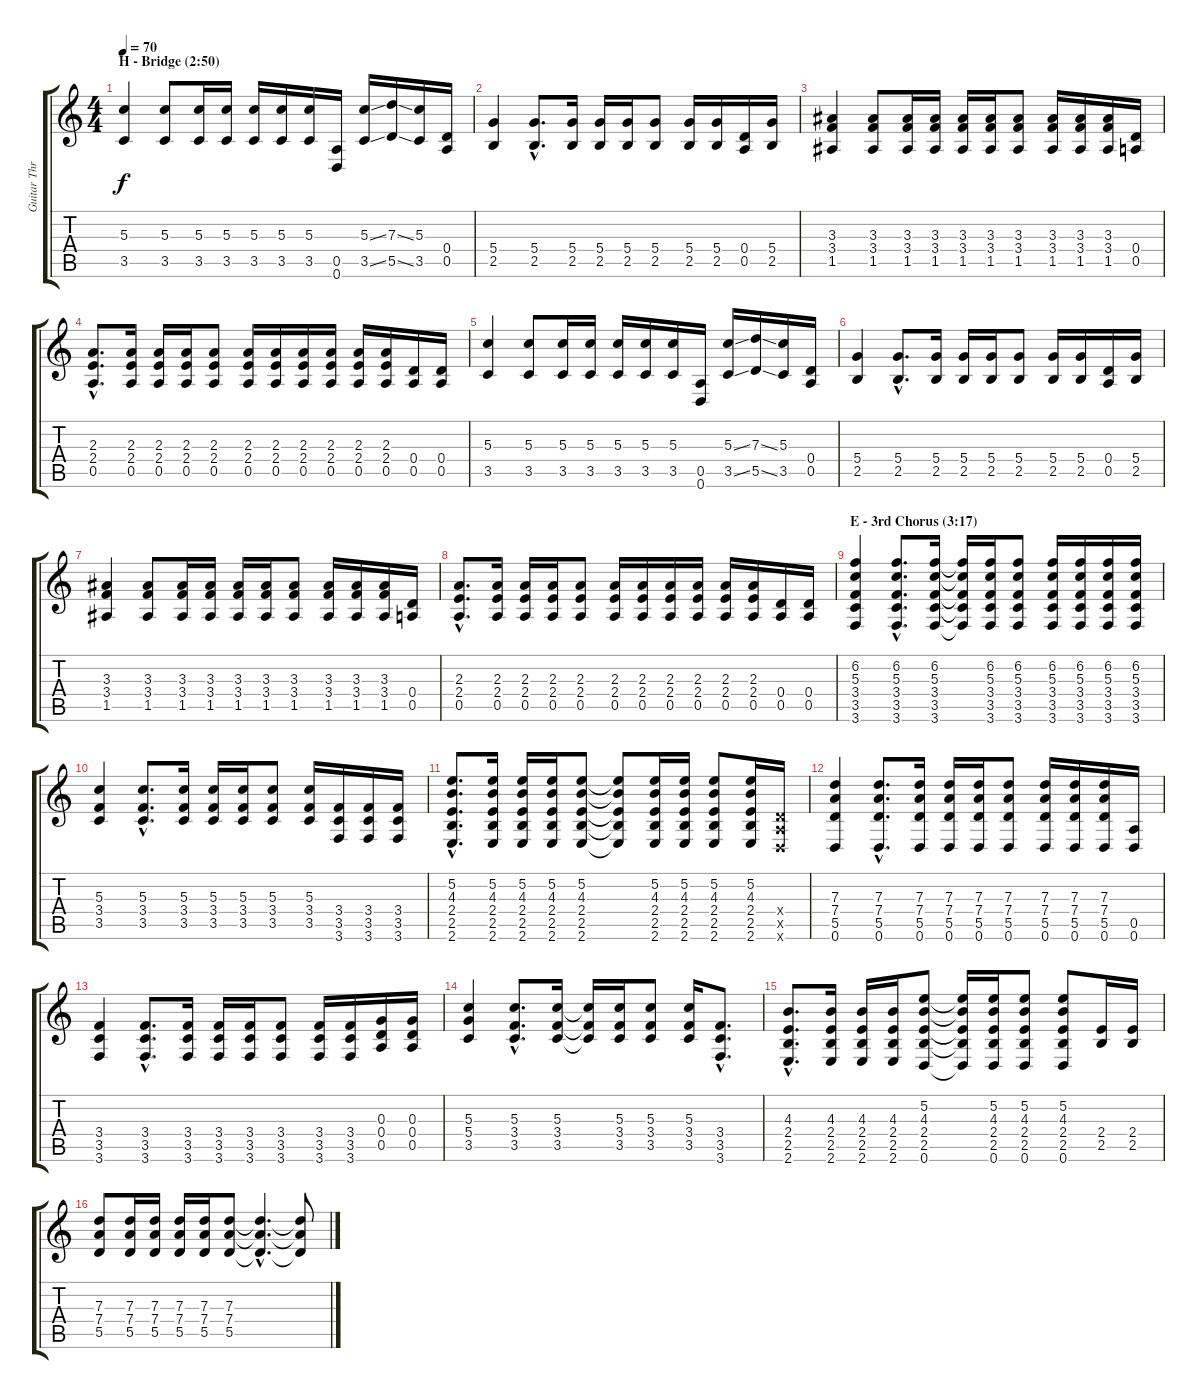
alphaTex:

\track ("Guitar Three" "Guitar Thr") {instrument electricguitarclean}
\staff {score tabs}
\tuning (E4 B3 G3 D3 A2 D2) {hide}
\ts (4 4)
\section ("" "H - Bridge (2:50)")
\tempo 70
\clef g2
\ks c
(5.3 3.5).4{dy f} (5.3 3.5).8 (5.3 3.5).16 (5.3 3.5).16 (5.3 3.5).16 (5.3 3.5).16 (5.3 3.5).16 (0.5 0.6).16 (5.3{ss} 3.5{ss}).16 (7.3{ss} 5.5{ss}).16 (5.3 3.5).16 (0.4 0.5).16 |
(5.4 2.5).4 (5.4{hac} 2.5{hac}).8{d} (5.4 2.5).16 (5.4 2.5).16 (5.4 2.5).16 (5.4 2.5).8 (5.4 2.5).16 (5.4 2.5).16 (0.4 0.5).16 (5.4 2.5).16 |
(3.3 3.4 1.5).4 (3.3 3.4 1.5).8 (3.3 3.4 1.5).16 (3.3 3.4 1.5).16 (3.3 3.4 1.5).16 (3.3 3.4 1.5).16 (3.3 3.4 1.5).8 (3.3 3.4 1.5).16 (3.3 3.4 1.5).16 (3.3 3.4 1.5).16 (0.4 0.5).16 |
(2.3{hac} 2.4{hac} 0.5{hac}).8{d} (2.3 2.4 0.5).16 (2.3 2.4 0.5).16 (2.3 2.4 0.5).16 (2.3 2.4 0.5).8 (2.3 2.4 0.5).16 (2.3 2.4 0.5).16 (2.3 2.4 0.5).16 (2.3 2.4 0.5).16 (2.3 2.4 0.5).16 (2.3 2.4 0.5).16 (0.4 0.5).16 (0.4 0.5).16 |
(5.3 3.5).4 (5.3 3.5).8 (5.3 3.5).16 (5.3 3.5).16 (5.3 3.5).16 (5.3 3.5).16 (5.3 3.5).16 (0.5 0.6).16 (5.3{ss} 3.5{ss}).16 (7.3{ss} 5.5{ss}).16 (5.3 3.5).16 (0.4 0.5).16 |
(5.4 2.5).4 (5.4{hac} 2.5{hac}).8{d} (5.4 2.5).16 (5.4 2.5).16 (5.4 2.5).16 (5.4 2.5).8 (5.4 2.5).16 (5.4 2.5).16 (0.4 0.5).16 (5.4 2.5).16 |
(3.3 3.4 1.5).4 (3.3 3.4 1.5).8 (3.3 3.4 1.5).16 (3.3 3.4 1.5).16 (3.3 3.4 1.5).16 (3.3 3.4 1.5).16 (3.3 3.4 1.5).8 (3.3 3.4 1.5).16 (3.3 3.4 1.5).16 (3.3 3.4 1.5).16 (0.4 0.5).16 |
(2.3{hac} 2.4{hac} 0.5{hac}).8{d} (2.3 2.4 0.5).16 (2.3 2.4 0.5).16 (2.3 2.4 0.5).16 (2.3 2.4 0.5).8 (2.3 2.4 0.5).16 (2.3 2.4 0.5).16 (2.3 2.4 0.5).16 (2.3 2.4 0.5).16 (2.3 2.4 0.5).16 (2.3 2.4 0.5).16 (0.4 0.5).16 (0.4 0.5).16 |
\section ("" "E - 3rd Chorus (3:17)")
(6.2 5.3 3.4 3.5 3.6).4 (6.2{hac} 5.3{hac} 3.4{hac} 3.5{hac} 3.6{hac}).8{d} (6.2 5.3 3.4 3.5 3.6).16 (6.2{t} 5.3{t} 3.4{t} 3.5{t} 3.6{t}).16 (6.2 5.3 3.4 3.5 3.6).16 (6.2 5.3 3.4 3.5 3.6).8 (6.2 5.3 3.4 3.5 3.6).16 (6.2 5.3 3.4 3.5 3.6).16 (6.2 5.3 3.4 3.5 3.6).16 (6.2 5.3 3.4 3.5 3.6).16 |
(5.3 3.4 3.5).4 (5.3{hac} 3.4{hac} 3.5{hac}).8{d} (5.3 3.4 3.5).16 (5.3 3.4 3.5).16 (5.3 3.4 3.5).16 (5.3 3.4 3.5).8 (5.3 3.4 3.5).16 (3.4 3.5 3.6).16 (3.4 3.5 3.6).16 (3.4 3.5 3.6).16 |
(5.2{hac} 4.3{hac} 2.4{hac} 2.5{hac} 2.6{hac}).8{d} (5.2 4.3 2.4 2.5 2.6).16 (5.2 4.3 2.4 2.5 2.6).16 (5.2 4.3 2.4 2.5 2.6).16 (5.2 4.3 2.4 2.5 2.6).8 (5.2{t} 4.3{t} 2.4{t} 2.5{t} 2.6{t}).8 (5.2 4.3 2.4 2.5 2.6).16 (5.2 4.3 2.4 2.5 2.6).16 (5.2 4.3 2.4 2.5 2.6).8 (5.2 4.3 2.4 2.5 2.6).16 (0.4{x} 0.5{x} 0.6{x}).16 |
(7.3 7.4 5.5 0.6).4 (7.3{hac} 7.4{hac} 5.5{hac} 0.6{hac}).8{d} (7.3 7.4 5.5 0.6).16 (7.3 7.4 5.5 0.6).16 (7.3 7.4 5.5 0.6).16 (7.3 7.4 5.5 0.6).8 (7.3 7.4 5.5 0.6).16 (7.3 7.4 5.5 0.6).16 (7.3 7.4 5.5 0.6).16 (0.5 0.6).16 |
(3.4 3.5 3.6).4 (3.4{hac} 3.5{hac} 3.6{hac}).8{d} (3.4 3.5 3.6).16 (3.4 3.5 3.6).16 (3.4 3.5 3.6).16 (3.4 3.5 3.6).8 (3.4 3.5 3.6).16 (3.4 3.5 3.6).16 (0.3 0.4 0.5).16 (0.3 0.4 0.5).16 |
(5.3 5.4 3.5).4 (5.3{hac} 3.4{hac} 3.5{hac}).8{d} (5.3 3.4 3.5).16 (5.3{t} 3.4{t} 3.5{t}).16 (5.3 3.4 3.5).16 (5.3 3.4 3.5).8 (5.3 3.4 3.5).16 (3.4{hac} 3.5{hac} 3.6{hac}).8{d} |
(4.3{hac} 2.4{hac} 2.5{hac} 2.6{hac}).8{d} (4.3 2.4 2.5 2.6).16 (4.3 2.4 2.5 2.6).16 (4.3 2.4 2.5 2.6).16 (5.2 4.3 2.4 2.5 0.6).8 (5.2{t} 4.3{t} 2.4{t} 2.5{t} 0.6{t}).16 (5.2 4.3 2.4 2.5 0.6).16 (5.2 4.3 2.4 2.5 0.6).8 (5.2 4.3 2.4 2.5 0.6).8 (2.4 2.5).16 (2.4 2.5).16 |
(7.3 7.4 5.5).8 (7.3 7.4 5.5).16 (7.3 7.4 5.5).16 (7.3 7.4 5.5).16 (7.3 7.4 5.5).16 (7.3 7.4 5.5).8 (7.3{hac t} 7.4{hac t} 5.5{hac t}).4{d} (7.3{t} 7.4{t} 5.5{t}).8
